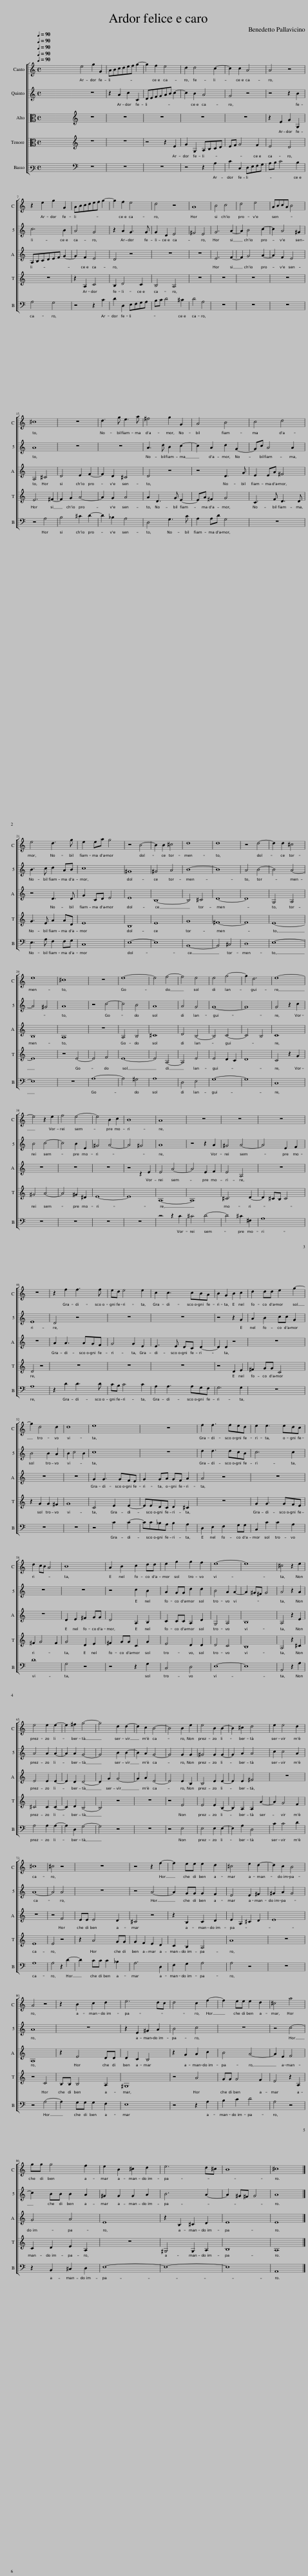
X:1
%%score [ 1 2 3 4 5 ]
L:1/8
Q:1/4=90
M:4/4
I:linebreak $
K:C
V:1 treble
V:2 treble
V:3 alto
V:4 alto
V:5 bass3
V:1
 x8 | x8 | e4 g2 G2 | ABcdef g2- | g2 f2 e4 | %5
 d2 d4 c2- | c2 c2 A4 | A4 z4 |$ z2 e2 g2 G2 | ABcdef g2- | %10
 g2 f2 e4 | d4 z4 | A8 | B4 c4 | d4 e4 | %15
 ABcA B4 |$ ^c8 | z8 | d3 g e3 a | ^f4 g2 G2 | %20
 A4 B4 | c4 d4 |$ e4 d3 g | e2 ea g4 | z4 B4- | %25
 B2 B2 ^c4 | d8 | d8 | z4 d4- | d2 d2 ^c4 |$ %30
 e8 | ^c8 | z8 | e8- | e4 f4- | %35
 f4 e4 | e4 g4- | g2 d6 | e8- |$ e4 z2 e2 | %40
 f4 e4- | e4 B2 c2 | B8 | A8 | z8 | %45
 z8 | z8 |$ z8 | z2 f2 f3 f | ed e4 e2 | %50
 c2 c3 cBA | B2 G2 B2 c2 | d2 dd e2 g2- |$ g2 d4 d2 | d8 | %55
 e8 | z8 | f2 f3 fed | e2 e3 edc |$ d2 cB A4 | %60
 B8 | A2 B2 c2 dd | e2 g2 g2 f2 | e8- | e8 | %65
 ^c4 z2 e2 |$ e4 e2 e2- | e2 ^f2 g4- | g4 d2 d2- | d2 c2 B4- | %70
 B4 B2 e2 | e4 B2 B2- | B2 ^c2 d4 | e2 e4 d2 |$ ^c8 | %75
 ^c4 z4 | z8 | z4 z2 f2- | f2 ee e2 d2 | ^c4 e2 d2- | %80
 d2 c2 B4 |$ A4 z4 | z2 B2 c2 d2 | e6 dc | d4 c2 f2- | %85
 f2 ee e2 d2 | ^c4 a4 |$ gg g4 f2 | e2 B2 ^c2 d2 | e6 d^c | %90
 B8 | ^c8 |] %92
V:2
 x8 | x8 | z8 | z2 A2 c2 C2 | DEFGAB c2- | %5
 c2 B2 A4 | G4 z4 | z4 z2 B2 |$ c6 B2 | A4 G4 | %10
 z2 A2 G3 G | G2 D2 E4 | ^F4 E4 | G6 A2- | A2 B4 c2- | %15
 c2 A4 ^G2 |$ A8 | z8 | z8 | A3 d B2 c2- | %20
 c2 A2 d2 G2- | Gc A4 A2 |$ B3 c d2 AB | c8 | ^G8 | %25
 ^G4 A4 | B8- | B8 | A4 B4- | B4 A4- |$ %30
 A4 ^G4 | A8 | z4 c4- | c4 B4 | A8 | %35
 A4 G4 | G8- | G8 | G4 z2 c2 |$ B4 c4- | %40
 c4 B2 E2 | ^G4 A4- | A4 ^G4 | A8 | z4 z2 A2 | %45
 ^G4 A4- | A4 E2 F2 |$ E8 | D4 z4 | z8 | %50
 z8 | z4 z2 G2 | A2 B2 cc G2 |$ B4 B2 A2 | B2 c4 B2 | %55
 c8 | z8 | d2 d3 dcB | c6 c2 |$ z8 | %60
 z8 | z4 c2 B2 | A2 GG d2 d2 | B4 A2 A2- | A2 ^G^F G4 | %65
 A4 z2 A2 |$ A4 A2 A2- | A2 A2 G4- | G4 B2 B2- | B2 A2 G4- | %70
 G4 G2 G2 | ^G4 G2 G2- | G2 A2 A4 | c2 c4 A2 |$ A8- | %75
 A4 A4 | z8 | z4 A4- | A2 GG G2 F2 | E4 E2 ^F2 | %80
 ^G2 A2 G4 |$ A8 | z8 | z2 E2 ^G2 A2 | B4 c4 | %85
 z8 | z4 c4- |$ c2 BB B2 A2 | ^G2 G2 G2 A2 | B6 A2- | %90
 A2 ^G^F G4 | A8 |] %92
V:3
 x8 | x8 | z8 | z8 | z8 | %5
 z8 | z8 | z2 E2 G2 G,2 |$ A,B,CDEF G2- | G2 F2 E4 | %10
 D4 z4 | z8 | z8 | E6 F2- | F2 G4 A2- | %15
 A2 F2 E4 |$ A,4 ^C4 | D4 E2 F2- | F2 D2 ^C4 | D4 z4 | %20
 z4 D3 G | E2 EA ^F4 |$ z4 D3 D | G2 CD E4 | E8 | %25
 B,8- | B,4 ^C4 | D8- | D8 | G,4 A,4 |$ %30
 B,8 | A,8 | z8 | A,4 B,4 | ^C8 | %35
 D4 B,4- | B,4 C4- | C4 B,4 | C8 |$ z8 | %40
 z8 | z8 | z4 z2 E2 | E4 A4- | A4 E2 F2 | %45
 E4 A,4 | z8 |$ z8 | A2 A3 AGF | G4 G2 E2 | %50
 E3 E DC D2- | D2 D2 z4 | z8 |$ z8 | z8 | %55
 G2 G3 GFE | G2 GA GF A2 | A4 z4 | z8 |$ z8 | %60
 D2 E2 ^F2 GG | D4 A,2 B,2 | C2 CC A,2 D2 | G,4 A,4 | B,8 | %65
 A,4 z2 E2 |$ E4 E2 E2- | E2 D2 D4- | D2 G2 G4- | G2 A2 E4- | %70
 E4 E2 B,2 | B,4 E2 E2- | E2 E2 ^F4 | z8 |$ z8 | %75
 z4 F4 | EE E4 D2 | ^C4 z4 | z2 B,2 C2 D2 | E2 A,2 ^C2 D2 | %80
 E8 |$ A,8 | z2 E4 DD | D2 C2 B,4 | z2 G2 A2 c2 | %85
 B4 A4- | A2 E2 F4 |$ G4 A4 | E8 | z2 B,2 ^C2 D2 | %90
 E8 | E8 |] %92
V:4
 x8 | x8 | z8 | z8 | z4 z2 E2 | %5
 G2 G,2 A,B,CD | EF G4 F2 | E4 D4 |$ z8 | z2 A,2 C4 | %10
 B,2 D4 C2 | B,4 A,4 | z8 | z8 | z8 | %15
 z8 |$ E6 ^F2- | F2 G2 A4- | A2 G2 A4 | A2 D3 G E2- | %20
 EA ^F2 G4 | C3 F D3 D |$ G3 E A2 AD | E8 | B,8 | %25
 E8 | G8 | ^F8- | F8 | E8- |$ %30
 E8 | z4 E4- | E4 F4 | E8- | E4 A,4- | %35
 A,4 E4 | E4 D2 C2 | D8 | C4 z2 G2 |$ ^G4 A4- | %40
 A4 ^G2 ^D2 | E8- | E8 | A,8- | A,8 | %45
 ^C6 D2- | D2 ^CB, C4 |$ D4 z4 | z8 | z8 | %50
 z8 | z4 D2 E2 | ^F2 GG C4 |$ z2 G2 G2 ^F2 | G8 | %55
 C4 E2 E2- | EEDC D2 ^C2 | z8 | G2 G3 GFE |$ ^F2 G4 F2 | %60
 G4 D2 E2 | ^F2 GG C2 G2 | E4 D2 D2 | D4 C4 | B,8 | %65
 A,4 z2 ^C2 |$ ^C4 C2 C2- | C2 D2 B,4- | B,4 z4 | z8 | %70
 z4 E4 | E4 E2 B,2- | B,2 A,2 A,2 A2- | A2 G4 F2 |$ E8 | %75
 E4 z4 | z2 A4 GG | G2 F2 E2 D2 | C2 B,2 A,4 | A8 | %80
 z8 |$ z4 C4 | B,B, B,4 A,2 | ^G,8 | z4 A4 | %85
 GG G4 F2 | E4 z2 A,2 |$ C2 D2 E2 A,2 | z8 | ^G,4 G,2 A,2 | %90
 B,8 | A,8 |] %92
V:5
 x8 | x8 | z8 | z8 | z8 | %5
 z4 z2 A,2 | C2 C,2 D,E,F,G, | A,B, C4 B,2 |$ A,4 G,4 | z4 z2 C2 | %10
 D2 D,2 E,F,G,A, | B,C D4 ^C2 | D4 A,4 | z8 | z8 | %15
 z8 |$ z4 A,4 | B,4 ^C2 D2- | D2 _B,2 A,4 | D,4 G,3 C | %20
 A,2 A,D G,4 | z8 |$ E,3 A, F,2 F,G, | C,8 | E,8- | %25
 E,8 | B,,8- | B,,4 ^C,4 | D,8 | E,8- |$ %30
 E,8 | z8 | A,8- | A,4 ^G,4 | A,8 | %35
 D,4 E,4 | G,8- | G,8 | C,8 |$ z8 | %40
 z8 | z8 | z8 | z4 z2 C2 | ^C4 D4- | %45
 D4 ^C2 ^F,2 | A,8 |$ A,8 | z2 D2 D3 D | CB, C4 C2 | %50
 A,2 A,3 A,G,F, | G,6 G,2 | z8 |$ z8 | z8 | %55
 z4 C2 C2- | CC_B,A, B,2 A,2 | D,2 E,2 F,2 G,G, | C,2 C2 C2 A,2 |$ D8 | %60
 G,4 z4 | z4 z2 G,2 | C,4 D,4 | E,8- | E,8 | %65
 A,,4 z2 A,2 |$ A,4 A,2 A,2- | A,2 D,2 G,4- | G,4 z4 | z8 | %70
 z4 E,4 | E,4 E,2 E,2- | E,2 A,2 D,4 | C2 C4 D2 |$ A,8 | %75
 A,4 z2 D2- | D2 CC C2 _B,2 | A,6 D,2 | F,2 G,2 A,4 | A,4 z4 | %80
 z8 |$ z4 A,4- | A,2 G,G, G,2 F,2 | E,8 | z4 z2 A,2 | %85
 B,2 C2 D4 | A,4 z4 |$ z2 B,,2 ^C,2 D,2 | E,8- | E,8- | %90
 E,8 | A,,8 |] %92
